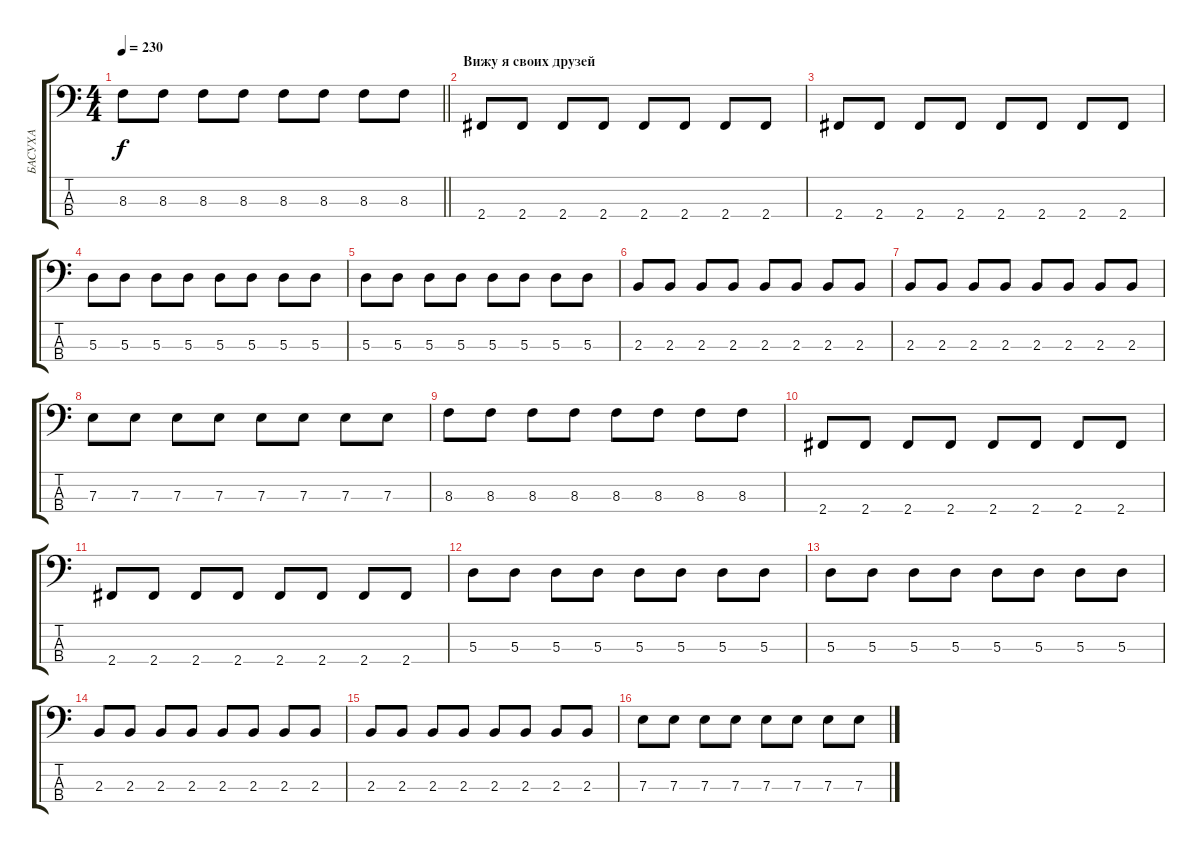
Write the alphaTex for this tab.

\track ("БАСУХА" "БАСУХА") {instrument electricbassfinger}
\staff {score tabs}
\tuning (G2 D2 A1 E1) {hide}
\ts (4 4)
\tempo 230
\clef f4
\barLineRight lightlight
\ks c
8.3.8{dy f} 8.3.8 8.3.8 8.3.8 8.3.8 8.3.8 8.3.8 8.3.8 |
\section ("" "Вижу я своих друзей")
2.4.8 2.4.8 2.4.8 2.4.8 2.4.8 2.4.8 2.4.8 2.4.8 |
2.4.8 2.4.8 2.4.8 2.4.8 2.4.8 2.4.8 2.4.8 2.4.8 |
5.3.8 5.3.8 5.3.8 5.3.8 5.3.8 5.3.8 5.3.8 5.3.8 |
5.3.8 5.3.8 5.3.8 5.3.8 5.3.8 5.3.8 5.3.8 5.3.8 |
2.3.8 2.3.8 2.3.8 2.3.8 2.3.8 2.3.8 2.3.8 2.3.8 |
2.3.8 2.3.8 2.3.8 2.3.8 2.3.8 2.3.8 2.3.8 2.3.8 |
7.3.8 7.3.8 7.3.8 7.3.8 7.3.8 7.3.8 7.3.8 7.3.8 |
8.3.8 8.3.8 8.3.8 8.3.8 8.3.8 8.3.8 8.3.8 8.3.8 |
2.4.8 2.4.8 2.4.8 2.4.8 2.4.8 2.4.8 2.4.8 2.4.8 |
2.4.8 2.4.8 2.4.8 2.4.8 2.4.8 2.4.8 2.4.8 2.4.8 |
5.3.8 5.3.8 5.3.8 5.3.8 5.3.8 5.3.8 5.3.8 5.3.8 |
5.3.8 5.3.8 5.3.8 5.3.8 5.3.8 5.3.8 5.3.8 5.3.8 |
2.3.8 2.3.8 2.3.8 2.3.8 2.3.8 2.3.8 2.3.8 2.3.8 |
2.3.8 2.3.8 2.3.8 2.3.8 2.3.8 2.3.8 2.3.8 2.3.8 |
7.3.8 7.3.8 7.3.8 7.3.8 7.3.8 7.3.8 7.3.8 7.3.8
